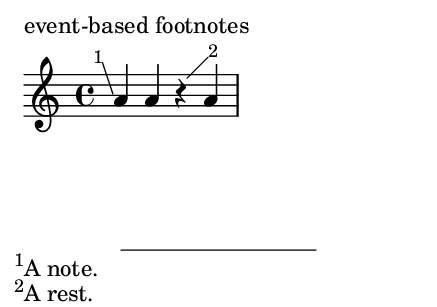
%% Generated by lilypond-book
%% Options: [exampleindent=10.16\mm,indent=0\mm,line-width=160\mm,paper-height=845.047\pt,paper-width=597.508\pt,papersize="a8landscape",quote]
\include "lilypond-book-preamble.ly"


% ****************************************************************
% Start cut-&-pastable-section
% ****************************************************************

#(ly:set-option 'eps-box-padding 3.000000)



\paper {
  #(set-paper-size "a8landscape")
  indent = 0\mm
}

\layout {
  
}




% ****************************************************************
% ly snippet:
% ****************************************************************
\sourcefileline 1605
\book {
  \header { tagline = ##f }
  \markup "event-based footnotes"
  \markup \null
  \relative c'' {
    \footnote #'(-1 . 3) "A note." a4
    a4
    \footnote #'(2 . 2) "A rest." r4
    a4
  }
}


% ****************************************************************
% end ly snippet
% ****************************************************************
